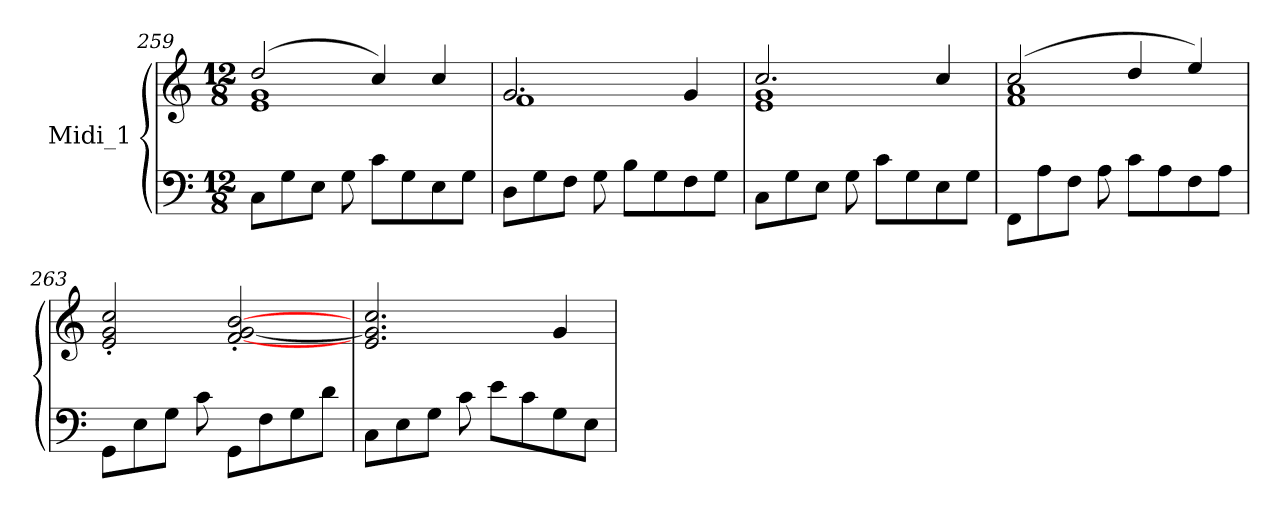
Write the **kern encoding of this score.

**kern	**kern
*part1	*part1
*staff2	*staff1
*I"Midi_1	*
*clefF4	*clefG2
*k[]	*k[]
*C:	*C:
*M12/8	*M12/8
=259	=259
*	*^
8C\L	(>2dd/	1e 1g
8G\	.	.
8E\J	.	.
8G\	.	.
8c\L	4cc/)	.
8G\	.	.
8E\	4cc/	.
8G\J	.	.
=260	=260	=260
8D\L	2.g/	1f
8G\	.	.
8F\J	.	.
8G\	.	.
8B\L	.	.
8G\	.	.
8F\	4g/	.
8G\J	.	.
=261	=261	=261
8C\L	2.cc/	1e 1g
8G\	.	.
8E\J	.	.
8G\	.	.
8c\L	.	.
8G\	.	.
8E\	4cc/	.
8G\J	.	.
=262	=262	=262
8FF\L	(>2cc/	1f 1a
8A\	.	.
8F\J	.	.
8A\	.	.
8c\L	4dd/	.
8A\	.	.
8F\	4ee/)	.
8A\J	.	.
!!LO:LB:g=z	!!
=263	=263	=263
8GG\L	2e/' 2g/' 2cc/'	2ryy
8E\	.	.
8G\J	.	.
8c\	.	.
8GG\L	[2f/' [2g/' [2b/'	2ryy
8F\	.	.
8G\	.	.
8d\J	.	.
=264	=264	=264
8C\L	2.e/ 2.g/] 2.cc/	2ryy
8E\	.	.
8G\J	.	.
8c\	.	.
8e\L	.	2ryy
8c\	.	.
8G\	4g/	.
8E\J	.	.
*	*v	*v
=	=
*-	*-
